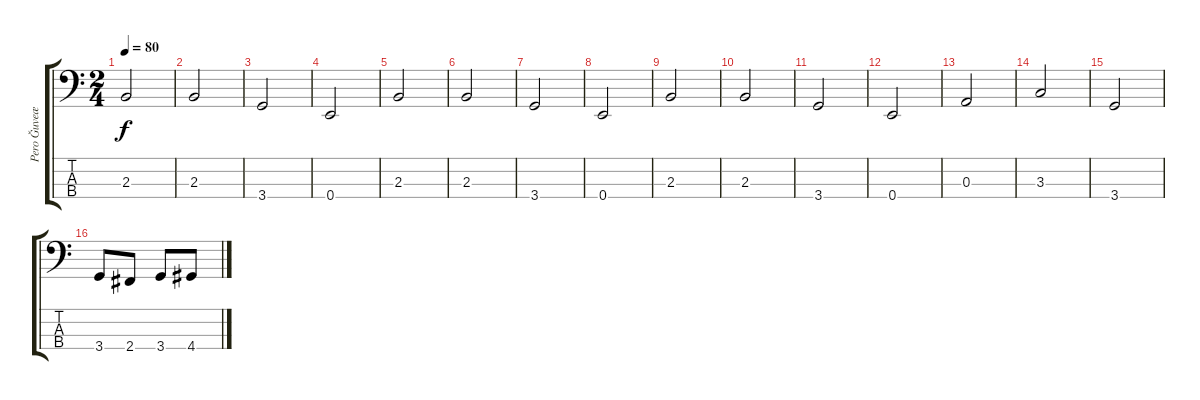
\track ("Pero Ğuveækobasica" "Pero Ğuveæ") {instrument electricbassfinger}
\staff {score tabs}
\tuning (G2 D2 A1 E1) {hide}
\ts (2 4)
\tempo 80
\clef f4
\ks c
2.3.2{dy f instrument electricbassfinger} |
2.3.2 |
3.4.2 |
0.4.2 |
2.3.2 |
2.3.2 |
3.4.2 |
0.4.2 |
2.3.2 |
2.3.2 |
3.4.2 |
0.4.2 |
0.3.2 |
3.3.2 |
3.4.2 |
3.4.8 2.4.8 3.4.8 4.4.8
